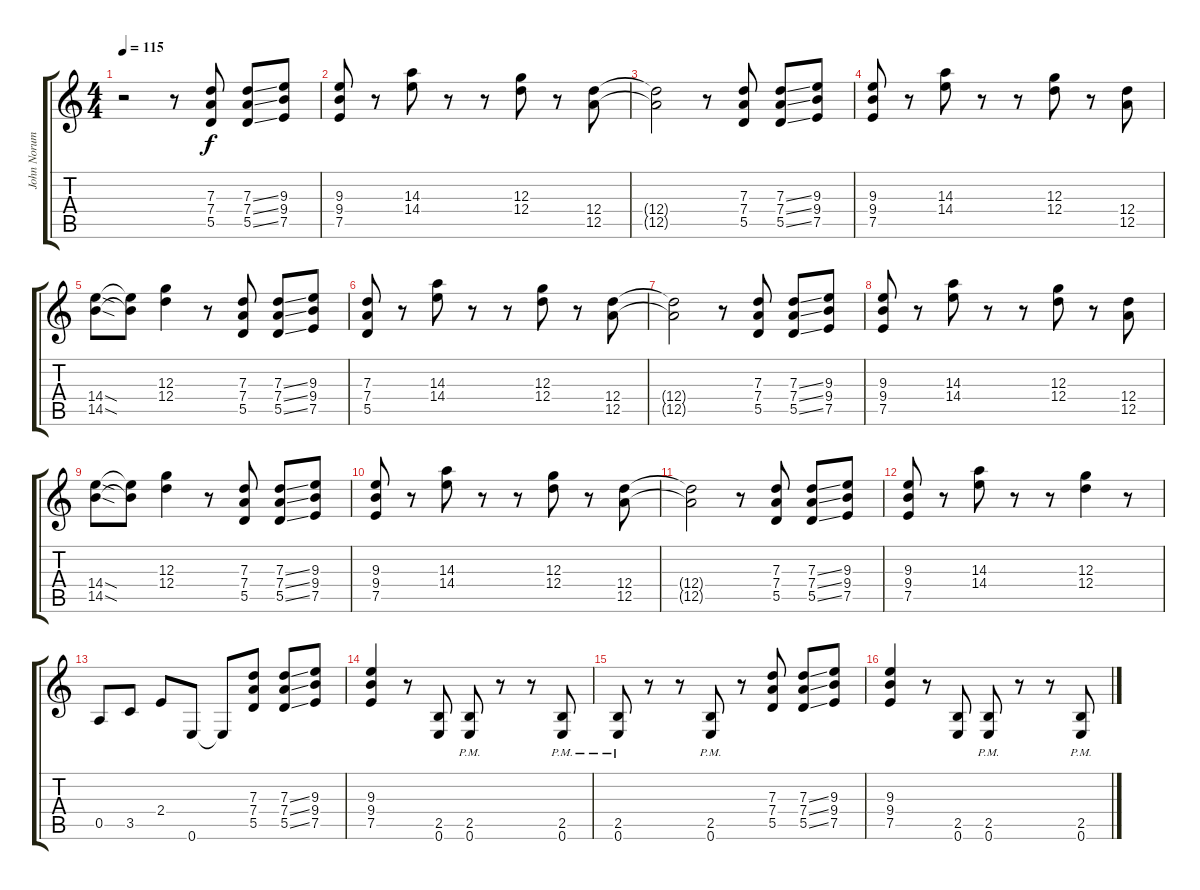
\track ("John Norum" "John Norum") {instrument overdrivenguitar}
\staff {score tabs}
\tuning (E4 B3 G3 D3 A2 E2) {hide}
\ts (4 4)
\tempo 115
\clef g2
\ks c
r.2{dy f instrument overdrivenguitar} r.8 (7.3 7.4 5.5).8 (7.3{ss} 7.4{ss} 5.5{ss}).8 (9.3 9.4 7.5).8 |
(9.3 9.4 7.5).8 r.8 (14.3 14.4).8 r.8 r.8 (12.3 12.4).8 r.8 (12.4 12.5).8 |
(12.4{t} 12.5{t}).2 r.8 (7.3 7.4 5.5).8 (7.3{ss} 7.4{ss} 5.5{ss}).8 (9.3 9.4 7.5).8 |
(9.3 9.4 7.5).8 r.8 (14.3 14.4).8 r.8 r.8 (12.3 12.4).8 r.8 (12.4 12.5).8 |
(14.4{sod} 14.5{sod}).8 (14.4{t} 14.5{t}).8 (12.3 12.4).4 r.8 (7.3 7.4 5.5).8 (7.3{ss} 7.4{ss} 5.5{ss}).8 (9.3 9.4 7.5).8 |
(7.3 7.4 5.5).8 r.8 (14.3 14.4).8 r.8 r.8 (12.3 12.4).8 r.8 (12.4 12.5).8 |
(12.4{t} 12.5{t}).2 r.8 (7.3 7.4 5.5).8 (7.3{ss} 7.4{ss} 5.5{ss}).8 (9.3 9.4 7.5).8 |
(9.3 9.4 7.5).8 r.8 (14.3 14.4).8 r.8 r.8 (12.3 12.4).8 r.8 (12.4 12.5).8 |
(14.4{sod} 14.5{sod}).8 (14.4{t} 14.5{t}).8 (12.3 12.4).4 r.8 (7.3 7.4 5.5).8 (7.3{ss} 7.4{ss} 5.5{ss}).8 (9.3 9.4 7.5).8 |
(9.3 9.4 7.5).8 r.8 (14.3 14.4).8 r.8 r.8 (12.3 12.4).8 r.8 (12.4 12.5).8 |
(12.4{t} 12.5{t}).2 r.8 (7.3 7.4 5.5).8 (7.3{ss} 7.4{ss} 5.5{ss}).8 (9.3 9.4 7.5).8 |
(9.3 9.4 7.5).8 r.8 (14.3 14.4).8 r.8 r.8 (12.3 12.4).4 r.8 |
0.5.8 3.5.8 2.4.8 0.6.8 0.6{t}.8 (7.3 7.4 5.5).8 (7.3{ss} 7.4{ss} 5.5{ss}).8 (9.3 9.4 7.5).8 |
(9.3 9.4 7.5).4 r.8 (2.5 0.6).8 (2.5{pm} 0.6{pm}).8 r.8 r.8 (2.5{pm} 0.6{pm}).8 |
(2.5{pm} 0.6{pm}).8 r.8 r.8 (2.5{pm} 0.6{pm}).8 r.8 (7.3 7.4 5.5).8 (7.3{ss} 7.4{ss} 5.5{ss}).8 (9.3 9.4 7.5).8 |
(9.3 9.4 7.5).4 r.8 (2.5 0.6).8 (2.5{pm} 0.6{pm}).8 r.8 r.8 (2.5{pm} 0.6{pm}).8
